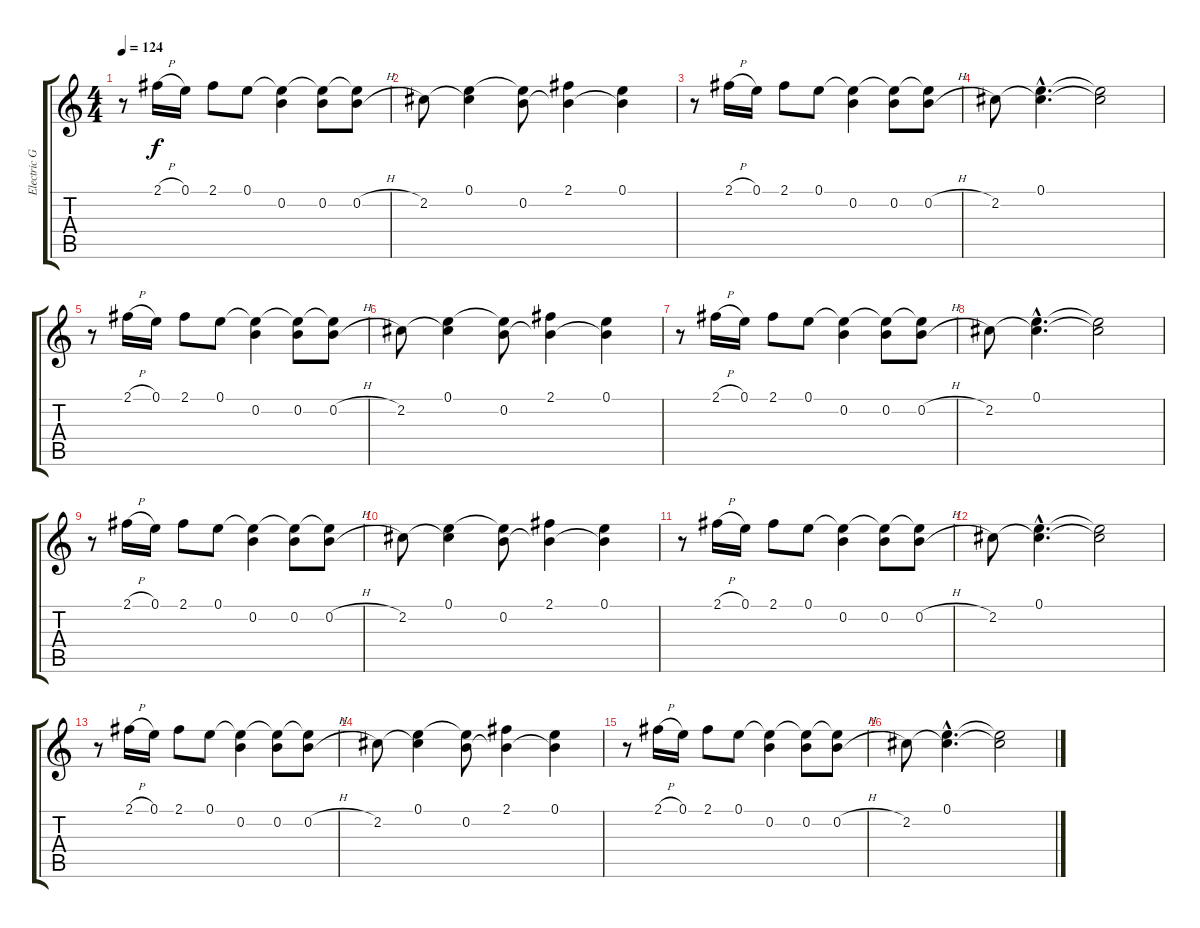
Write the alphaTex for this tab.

\track ("Electric Guitar (Peter Buck)" "Electric G") {instrument acousticguitarsteel}
\staff {score tabs}
\tuning (E4 B3 G3 D3 A2 E2) {hide}
\ts (4 4)
\tempo 124
\clef g2
\ks c
r.8{dy f volume 16} 2.1{h}.16 0.1.16 2.1.8 0.1.8 (0.1{t} 0.2).4 (0.1{t} 0.2).8 (0.1{t} 0.2{h}).8 |
2.2.8 (0.1 2.2{t}).4 (0.1{t} 0.2).8 (2.1 0.2{t}).4 (0.1 0.2{t}).4 |
r.8 2.1{h}.16 0.1.16 2.1.8 0.1.8 (0.1{t} 0.2).4 (0.1{t} 0.2).8 (0.1{t} 0.2{h}).8 |
2.2.8 (0.1{hac} 2.2{hac t}).4{d} (0.1{t} 2.2{t}).2 |
r.8 2.1{h}.16 0.1.16 2.1.8 0.1.8 (0.1{t} 0.2).4 (0.1{t} 0.2).8 (0.1{t} 0.2{h}).8 |
2.2.8 (0.1 2.2{t}).4 (0.1{t} 0.2).8 (2.1 0.2{t}).4 (0.1 0.2{t}).4 |
r.8 2.1{h}.16 0.1.16 2.1.8 0.1.8 (0.1{t} 0.2).4 (0.1{t} 0.2).8 (0.1{t} 0.2{h}).8 |
2.2.8 (0.1{hac} 2.2{hac t}).4{d} (0.1{t} 2.2{t}).2 |
r.8 2.1{h}.16 0.1.16 2.1.8 0.1.8 (0.1{t} 0.2).4 (0.1{t} 0.2).8 (0.1{t} 0.2{h}).8 |
2.2.8 (0.1 2.2{t}).4 (0.1{t} 0.2).8 (2.1 0.2{t}).4 (0.1 0.2{t}).4 |
r.8 2.1{h}.16 0.1.16 2.1.8 0.1.8 (0.1{t} 0.2).4 (0.1{t} 0.2).8 (0.1{t} 0.2{h}).8 |
2.2.8 (0.1{hac} 2.2{hac t}).4{d} (0.1{t} 2.2{t}).2 |
r.8 2.1{h}.16 0.1.16 2.1.8 0.1.8 (0.1{t} 0.2).4 (0.1{t} 0.2).8 (0.1{t} 0.2{h}).8 |
2.2.8 (0.1 2.2{t}).4 (0.1{t} 0.2).8 (2.1 0.2{t}).4 (0.1 0.2{t}).4 |
r.8 2.1{h}.16 0.1.16 2.1.8 0.1.8 (0.1{t} 0.2).4 (0.1{t} 0.2).8 (0.1{t} 0.2{h}).8 |
2.2.8 (0.1{hac} 2.2{hac t}).4{d} (0.1{t} 2.2{t}).2
